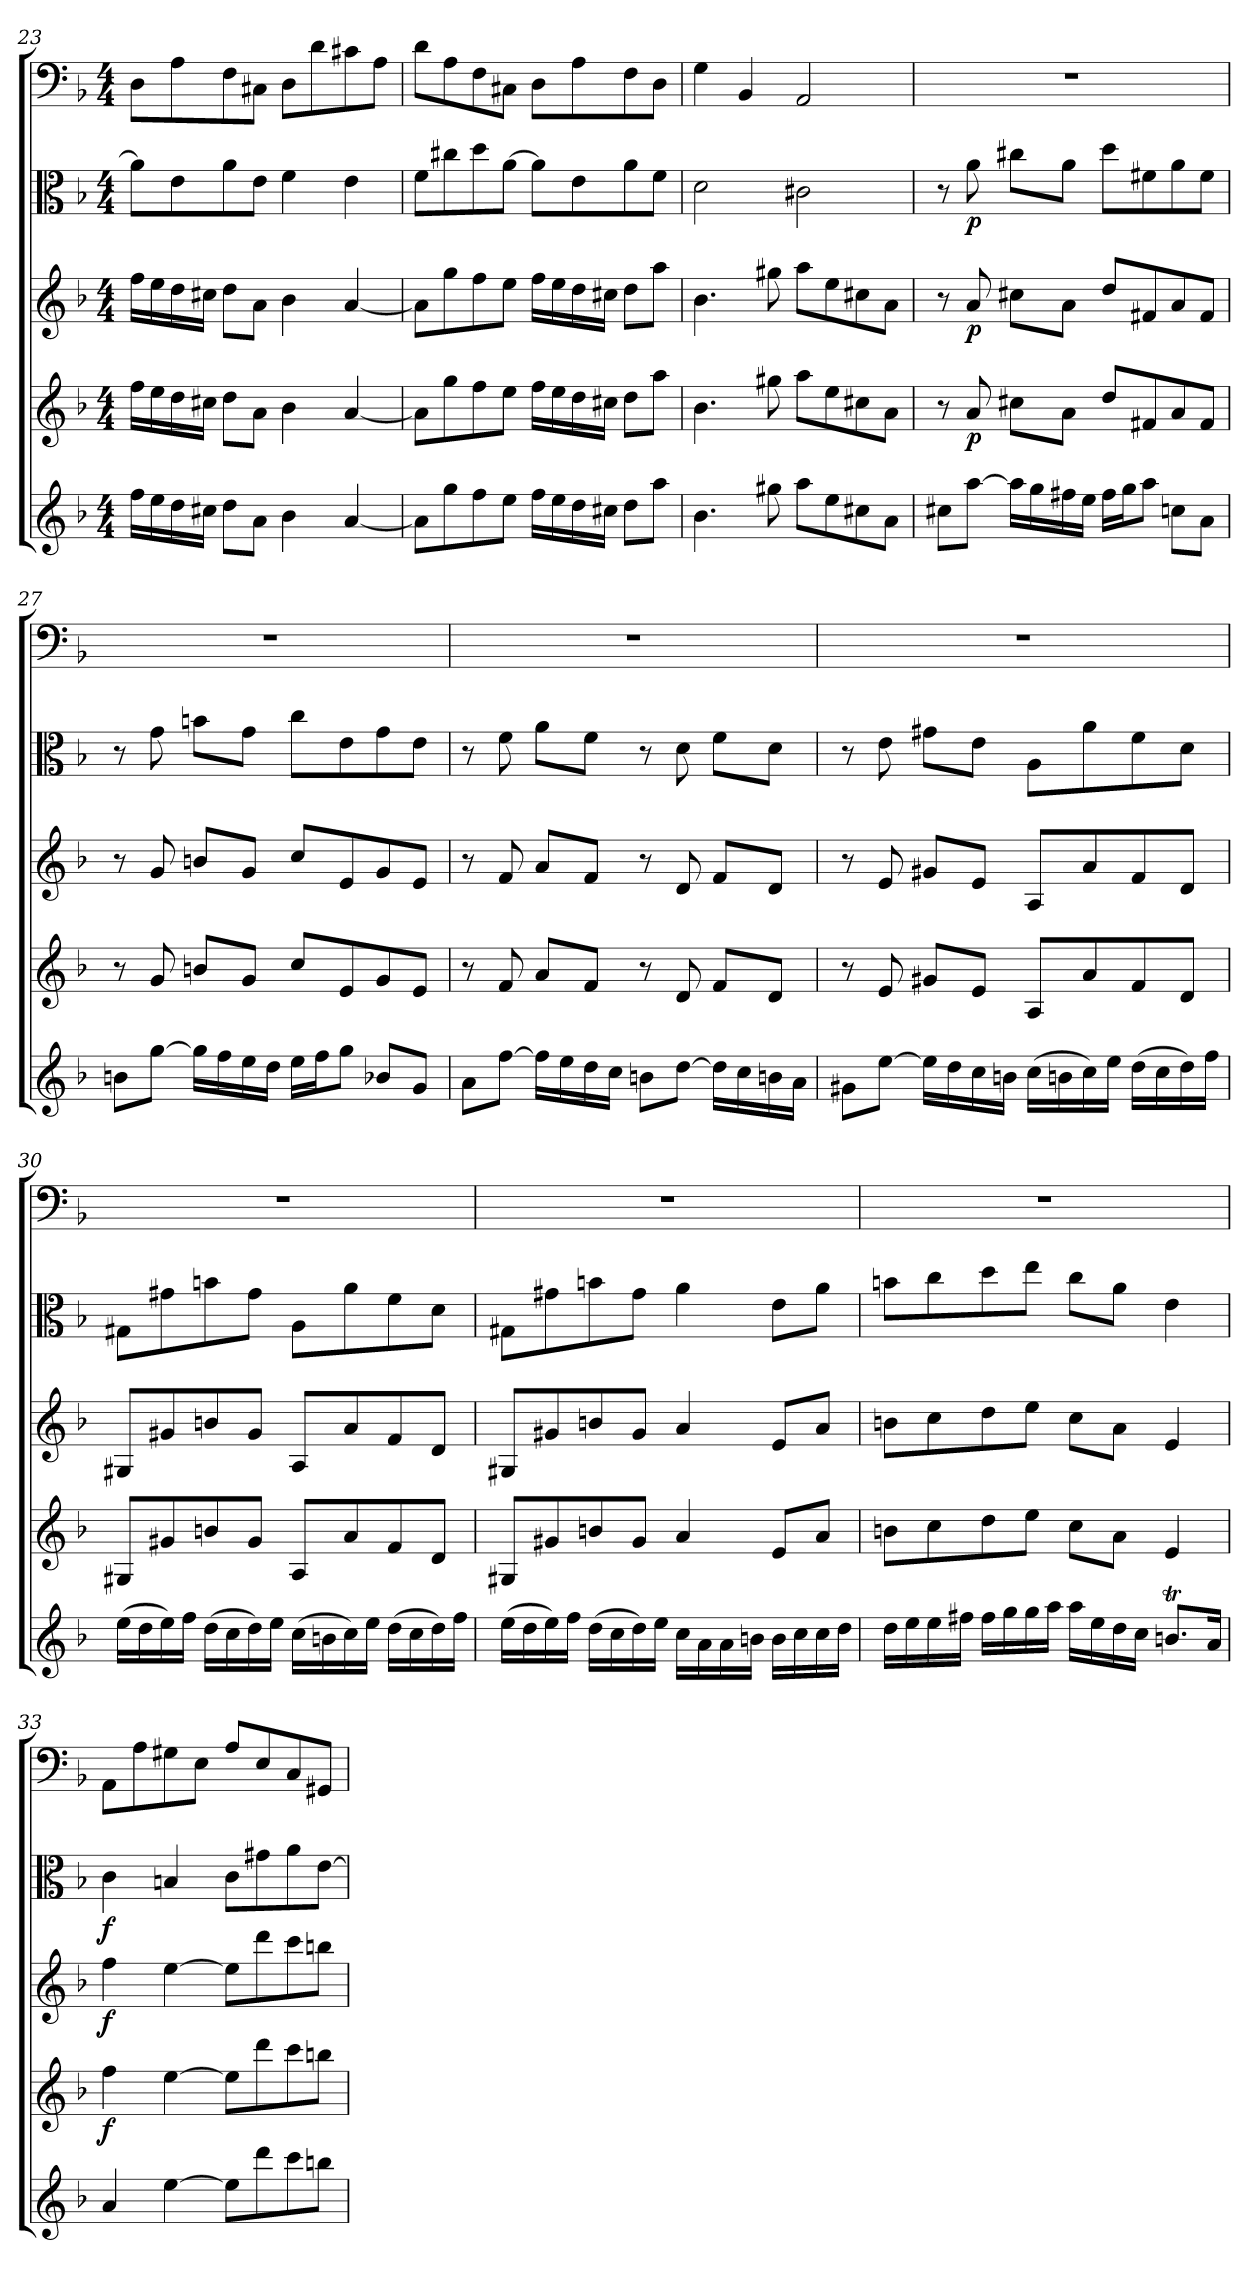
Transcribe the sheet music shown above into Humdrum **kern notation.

**kern	**kern	**dynam	**kern	**dynam	**kern	**dynam	**kern
*part5	*part4	*part4	*part3	*part3	*part2	*part2	*part1
*staff5	*staff4	*staff4	*staff3	*staff3	*staff2	*staff2	*staff1
*clefG2	*clefG2	*	*clefG2	*	*clefC3	*	*clefF4
*k[b-]	*k[b-]	*	*k[b-]	*	*k[b-]	*	*k[b-]
*d:	*d:	*	*d:	*	*d:	*	*d:
*M4/4	*M4/4	*	*M4/4	*	*M4/4	*	*M4/4
=23	=23	=23	=23	=23	=23	=23	=23
16ff\LL	16ff\LL	.	16ff\LL	.	8a\L]	.	8D\L
16ee\	16ee\	.	16ee\	.	.	.	.
16dd\	16dd\	.	16dd\	.	8e\	.	8A\
16cc#X\JJ	16cc#X\JJ	.	16cc#X\JJ	.	.	.	.
8dd\L	8dd\L	.	8dd\L	.	8a\	.	8F\
8a\J	8a\J	.	8a\J	.	8e\J	.	8C#X\J
4b-\	4b-\	.	4b-\	.	4f\	.	8D\L
.	.	.	.	.	.	.	8d\
[4a/	[4a/	.	[4a/	.	4e\	.	8c#X\
.	.	.	.	.	.	.	8A\J
=24	=24	=24	=24	=24	=24	=24	=24
8a\L]	8a\L]	.	8a\L]	.	8f\L	.	8d\L
8gg\	8gg\	.	8gg\	.	8cc#X\	.	8A\
8ff\	8ff\	.	8ff\	.	8dd\	.	8F\
8ee\J	8ee\J	.	8ee\J	.	[8a\J	.	8C#X\J
16ff\LL	16ff\LL	.	16ff\LL	.	8a\L]	.	8D\L
16ee\	16ee\	.	16ee\	.	.	.	.
16dd\	16dd\	.	16dd\	.	8e\	.	8A\
16cc#X\JJ	16cc#X\JJ	.	16cc#X\JJ	.	.	.	.
8dd\L	8dd\L	.	8dd\L	.	8a\	.	8F\
8aa\J	8aa\J	.	8aa\J	.	8f\J	.	8D\J
=25	=25	=25	=25	=25	=25	=25	=25
4.b-\	4.b-\	.	4.b-\	.	2d\	.	4G\
.	.	.	.	.	.	.	4BB-/
8gg#X\	8gg#X\	.	8gg#X\	.	.	.	.
8aa\L	8aa\L	.	8aa\L	.	2c#X\	.	2AA/
8ee\	8ee\	.	8ee\	.	.	.	.
8cc#X\	8cc#X\	.	8cc#X\	.	.	.	.
8a\J	8a\J	.	8a\J	.	.	.	.
=26	=26	=26	=26	=26	=26	=26	=26
8cc#X\L	8r	.	8r	.	8r	.	1r
[8aa\J	8a/	p	8a/	p	8a\	p	.
16aa\LL]	8cc#X\L	.	8cc#X\L	.	8cc#X\L	.	.
16gg\	.	.	.	.	.	.	.
16ff#X\	8a\J	.	8a\J	.	8a\J	.	.
16ee\JJ	.	.	.	.	.	.	.
16ff#\LL	8dd/L	.	8dd/L	.	8dd\L	.	.
16gg\J	.	.	.	.	.	.	.
8aa\J	8f#X/	.	8f#X/	.	8f#X\	.	.
8ccn\L	8a/	.	8a/	.	8a\	.	.
8a\J	8f#/J	.	8f#/J	.	8f#\J	.	.
=27	=27	=27	=27	=27	=27	=27	=27
8bn\L	8r	.	8r	.	8r	.	1r
[8gg\J	8g/	.	8g/	.	8g\	.	.
16gg\LL]	8bn/L	.	8bn/L	.	8bn\L	.	.
16ff\	.	.	.	.	.	.	.
16ee\	8g/J	.	8g/J	.	8g\J	.	.
16dd\JJ	.	.	.	.	.	.	.
16ee\LL	8cc/L	.	8cc/L	.	8cc\L	.	.
16ff\J	.	.	.	.	.	.	.
8gg\J	8e/	.	8e/	.	8e\	.	.
8b-X/L	8g/	.	8g/	.	8g\	.	.
8g/J	8e/J	.	8e/J	.	8e\J	.	.
=28	=28	=28	=28	=28	=28	=28	=28
8a\L	8r	.	8r	.	8r	.	1r
[8ff\J	8f/	.	8f/	.	8f\	.	.
16ff\LL]	8a/L	.	8a/L	.	8a\L	.	.
16ee\	.	.	.	.	.	.	.
16dd\	8f/J	.	8f/J	.	8f\J	.	.
16cc\JJ	.	.	.	.	.	.	.
8bn\L	8r	.	8r	.	8r	.	.
[8dd\J	8d/	.	8d/	.	8d\	.	.
16dd\LL]	8f/L	.	8f/L	.	8f\L	.	.
16cc\	.	.	.	.	.	.	.
16bn\	8d/J	.	8d/J	.	8d\J	.	.
16a\JJ	.	.	.	.	.	.	.
=29	=29	=29	=29	=29	=29	=29	=29
8g#X\L	8r	.	8r	.	8r	.	1r
[8ee\J	8e/	.	8e/	.	8e\	.	.
16ee\LL]	8g#X/L	.	8g#X/L	.	8g#X\L	.	.
16dd\	.	.	.	.	.	.	.
16cc\	8e/J	.	8e/J	.	8e\J	.	.
16bn\JJ	.	.	.	.	.	.	.
(16cc\LL	8A/L	.	8A/L	.	8A\L	.	.
16bn\	.	.	.	.	.	.	.
16cc\)	8a/	.	8a/	.	8a\	.	.
16ee\JJ	.	.	.	.	.	.	.
(16dd\LL	8f/	.	8f/	.	8f\	.	.
16cc\	.	.	.	.	.	.	.
16dd\)	8d/J	.	8d/J	.	8d\J	.	.
16ff\JJ	.	.	.	.	.	.	.
=30	=30	=30	=30	=30	=30	=30	=30
(16ee\LL	8G#X/L	.	8G#X/L	.	8G#X\L	.	1r
16dd\	.	.	.	.	.	.	.
16ee\)	8g#X/	.	8g#X/	.	8g#X\	.	.
16ff\JJ	.	.	.	.	.	.	.
(16dd\LL	8bn/	.	8bn/	.	8bn\	.	.
16cc\	.	.	.	.	.	.	.
16dd\)	8g#/J	.	8g#/J	.	8g#\J	.	.
16ee\JJ	.	.	.	.	.	.	.
(16cc\LL	8A/L	.	8A/L	.	8A\L	.	.
16bn\	.	.	.	.	.	.	.
16cc\)	8a/	.	8a/	.	8a\	.	.
16ee\JJ	.	.	.	.	.	.	.
(16dd\LL	8f/	.	8f/	.	8f\	.	.
16cc\	.	.	.	.	.	.	.
16dd\)	8d/J	.	8d/J	.	8d\J	.	.
16ff\JJ	.	.	.	.	.	.	.
=31	=31	=31	=31	=31	=31	=31	=31
(16ee\LL	8G#X/L	.	8G#X/L	.	8G#X\L	.	1r
16dd\	.	.	.	.	.	.	.
16ee\)	8g#X/	.	8g#X/	.	8g#X\	.	.
16ff\JJ	.	.	.	.	.	.	.
(16dd\LL	8bn/	.	8bn/	.	8bn\	.	.
16cc\	.	.	.	.	.	.	.
16dd\)	8g#/J	.	8g#/J	.	8g#\J	.	.
16ee\JJ	.	.	.	.	.	.	.
16cc\LL	4a/	.	4a/	.	4a\	.	.
16a\	.	.	.	.	.	.	.
16a\	.	.	.	.	.	.	.
16bn\JJ	.	.	.	.	.	.	.
16b\LL	8e/L	.	8e/L	.	8e\L	.	.
16cc\	.	.	.	.	.	.	.
16cc\	8a/J	.	8a/J	.	8a\J	.	.
16dd\JJ	.	.	.	.	.	.	.
=32	=32	=32	=32	=32	=32	=32	=32
16dd\LL	8bn\L	.	8bn\L	.	8bn\L	.	1r
16ee\	.	.	.	.	.	.	.
16ee\	8cc\	.	8cc\	.	8cc\	.	.
16ff#X\JJ	.	.	.	.	.	.	.
16ff#\LL	8dd\	.	8dd\	.	8dd\	.	.
16gg\	.	.	.	.	.	.	.
16gg\	8ee\J	.	8ee\J	.	8ee\J	.	.
16aa\JJ	.	.	.	.	.	.	.
16aa\LL	8cc\L	.	8cc\L	.	8cc\L	.	.
16ee\	.	.	.	.	.	.	.
16dd\	8a\J	.	8a\J	.	8a\J	.	.
16cc\JJ	.	.	.	.	.	.	.
8.bnt/L	4e/	.	4e/	.	4e\	.	.
16a/Jk	.	.	.	.	.	.	.
=33	=33	=33	=33	=33	=33	=33	=33
4a/	4ff\	f	4ff\	f	4c\	f	8AA\L
.	.	.	.	.	.	.	8A\
[4ee\	[4ee\	.	[4ee\	.	4Bn/	.	8G#X\
.	.	.	.	.	.	.	8E\J
8ee\L]	8ee\L]	.	8ee\L]	.	8c\L	.	8A/L
8ddd\	8ddd\	.	8ddd\	.	8g#X\	.	8E/
8ccc\	8ccc\	.	8ccc\	.	8a\	.	8C/
8bbn\J	8bbn\J	.	8bbn\J	.	[8e\J	.	8GG#X/J
=	=	=	=	=	=	=	=
*-	*-	*-	*-	*-	*-	*-	*-
